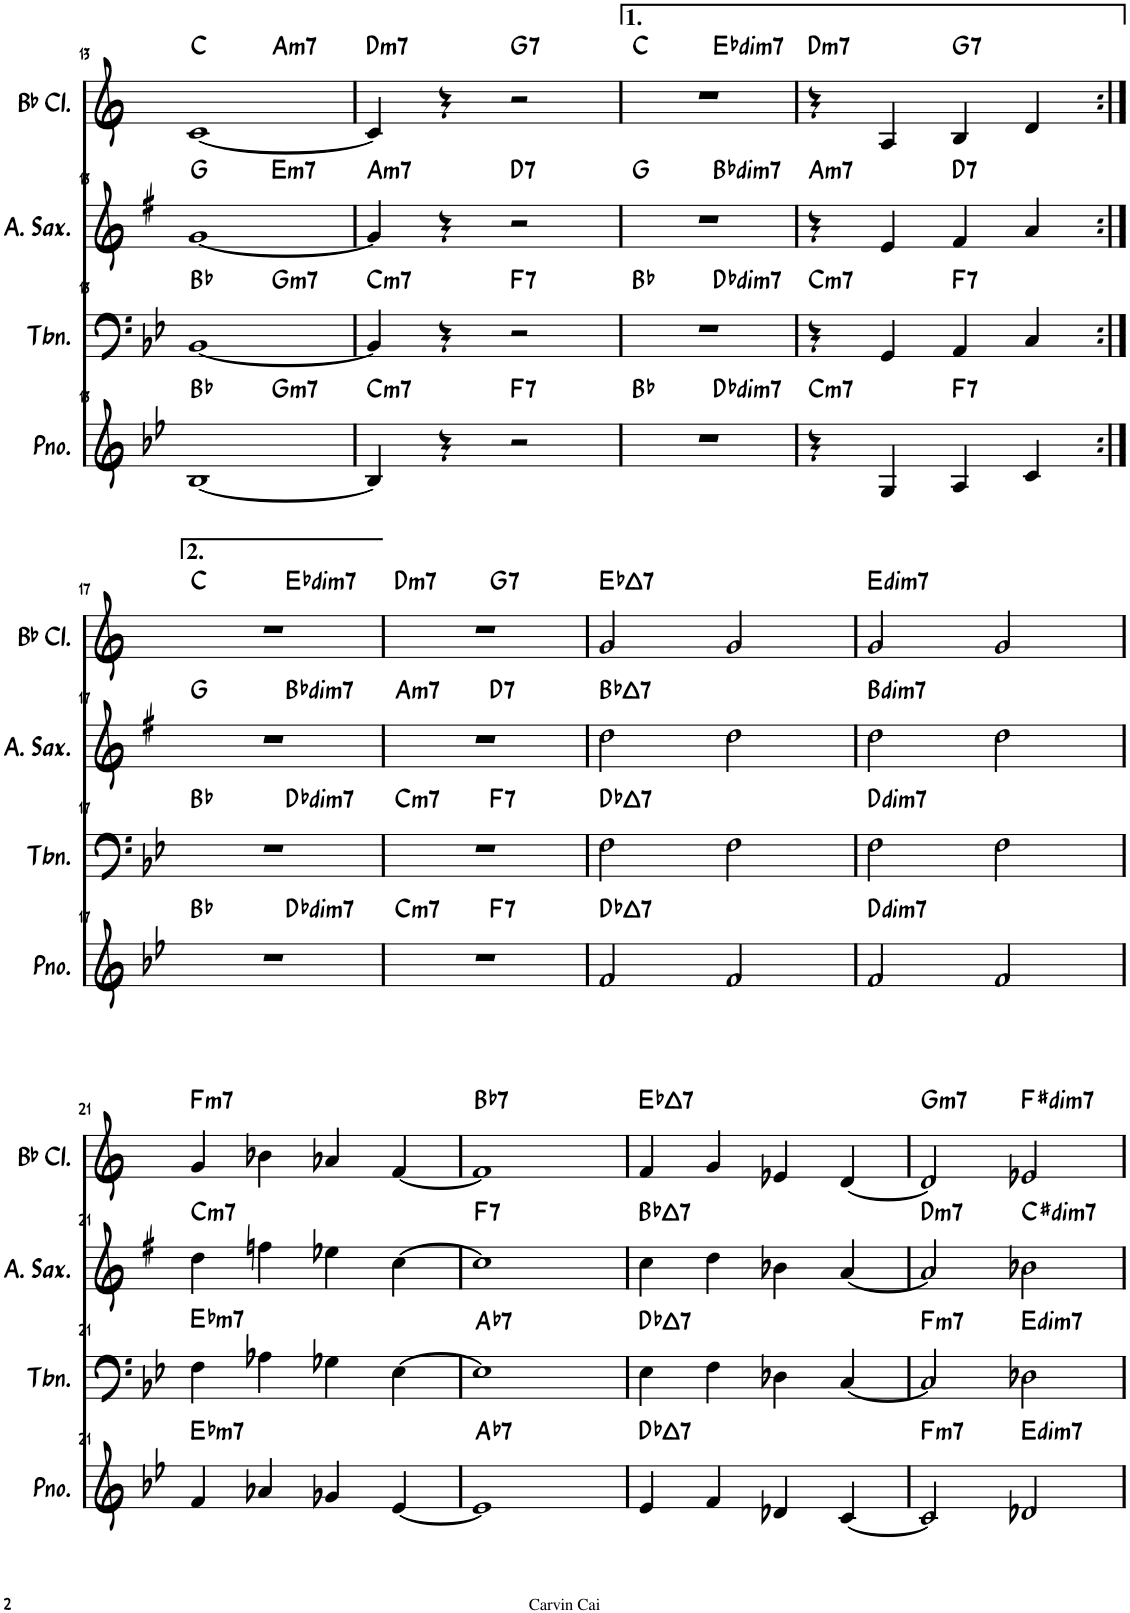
**kern	**harte	**kern	**harte	**kern	**harte	**kern	**harte
*part4	*part4	*part3	*part3	*part2	*part2	*part1	*part1
*staff4	*	*staff3	*	*staff2	*	*staff1	*
*I"钢琴	*	*I"长号	*	*I"中音萨克斯	*	*I"降B调单簧管	*
!!LO:PB:g=z
*clefG2	*	*clefF4	*	*clefG2	*	*clefG2	*
*	*	*	*	*Trd5c9	*	*Trd1c2	*
*k[b-e-]	*	*k[b-e-]	*	*k[f#]	*	*k[]	*
*M4/4	*	*M4/4	*	*M4/4	*	*M4/4	*
=13	=13	=13	=13	=13	=13	=13	=13
*^	*	*^	*	*^	*	*^	*
[1B-	2ryy	Bb:maj	[1BB-	2ryy	Bb:maj	[1g	2ryy	G:maj	[1c	2ryy	C:maj
!	!	!LO:H:kt=m7	!	!	!LO:H:kt=m7	!	!	!LO:H:kt=m7	!	!	!LO:H:kt=m7
.	2ryy	G:min7	.	2ryy	G:min7	.	2ryy	E:min7	.	2ryy	A:min7
=14	=14	=14	=14	=14	=14	=14	=14	=14	=14	=14	=14
!	!	!LO:H:kt=m7	!	!	!LO:H:kt=m7	!	!	!LO:H:kt=m7	!	!	!LO:H:kt=m7
*v	*v	*	*	*	*	*v	*v	*	*v	*v	*
*	*	*v	*v	*	*	*	*	*
4B-/]	C:min7	4BB-/]	C:min7	4g/]	A:min7	4c/]	D:min7
4r	.	4r	.	4r	.	4r	.
!	!LO:H:kt=7	!	!LO:H:kt=7	!	!LO:H:kt=7	!	!LO:H:kt=7
2r	F:7	2r	F:7	2r	D:7	2r	G:7
=15	=15	=15	=15	=15	=15	=15	=15
*^	*	*^	*	*^	*	*^	*
1r	2ryy	Bb:maj	1r	2ryy	Bb:maj	1r	2ryy	G:maj	1r	2ryy	C:maj
!	!	!LO:H:kt=dim7	!	!	!LO:H:kt=dim7	!	!	!LO:H:kt=dim7	!	!	!LO:H:kt=dim7
.	2ryy	Db:dim7	.	2ryy	Db:dim7	.	2ryy	Bb:dim7	.	2ryy	Eb:dim7
=16	=16	=16	=16	=16	=16	=16	=16	=16	=16	=16	=16
!	!	!LO:H:kt=m7	!	!	!LO:H:kt=m7	!	!	!LO:H:kt=m7	!	!	!LO:H:kt=m7
*v	*v	*	*	*	*	*v	*v	*	*v	*v	*
*	*	*v	*v	*	*	*	*	*
4r	C:min7	4r	C:min7	4r	A:min7	4r	D:min7
4G/	.	4GG/	.	4e/	.	4A/	.
!	!LO:H:kt=7	!	!LO:H:kt=7	!	!LO:H:kt=7	!	!LO:H:kt=7
4A/	F:7	4AA/	F:7	4f#/	D:7	4B/	G:7
4c/	.	4C/	.	4a/	.	4d/	.
!!LO:LB:g=z
=17:|!	=17:|!	=17:|!	=17:|!	=17:|!	=17:|!	=17:|!	=17:|!
*^	*	*^	*	*^	*	*^	*
1r	2ryy	Bb:maj	1r	2ryy	Bb:maj	1r	2ryy	G:maj	1r	2ryy	C:maj
!	!	!LO:H:kt=dim7	!	!	!LO:H:kt=dim7	!	!	!LO:H:kt=dim7	!	!	!LO:H:kt=dim7
.	2ryy	Db:dim7	.	2ryy	Db:dim7	.	2ryy	Bb:dim7	.	2ryy	Eb:dim7
=18	=18	=18	=18	=18	=18	=18	=18	=18	=18	=18	=18
!	!	!LO:H:kt=m7	!	!	!LO:H:kt=m7	!	!	!LO:H:kt=m7	!	!	!LO:H:kt=m7
1r	2ryy	C:min7	1r	2ryy	C:min7	1r	2ryy	A:min7	1r	2ryy	D:min7
!	!	!LO:H:kt=7	!	!	!LO:H:kt=7	!	!	!LO:H:kt=7	!	!	!LO:H:kt=7
.	2ryy	F:7	.	2ryy	F:7	.	2ryy	D:7	.	2ryy	G:7
=19	=19	=19	=19	=19	=19	=19	=19	=19	=19	=19	=19
!	!	!LO:H:kt=7	!	!	!LO:H:kt=7	!	!	!LO:H:kt=7	!	!	!LO:H:kt=7
*v	*v	*	*	*	*	*v	*v	*	*v	*v	*
*	*	*v	*v	*	*	*	*	*
2f/	Db:maj7	2F\	Db:maj7	2dd\	Bb:maj7	2g/	Eb:maj7
2f/	.	2F\	.	2dd\	.	2g/	.
=20	=20	=20	=20	=20	=20	=20	=20
!	!LO:H:kt=dim7	!	!LO:H:kt=dim7	!	!LO:H:kt=dim7	!	!LO:H:kt=dim7
2f/	D:dim7	2F\	D:dim7	2dd\	B:dim7	2g/	E:dim7
2f/	.	2F\	.	2dd\	.	2g/	.
!!LO:LB:g=z
=21	=21	=21	=21	=21	=21	=21	=21
!	!LO:H:kt=m7	!	!LO:H:kt=m7	!	!LO:H:kt=m7	!	!LO:H:kt=m7
4f/	Eb:min7	4F\	Eb:min7	4dd\	C:min7	4g/	F:min7
4a-X/	.	4A-X\	.	4ffn\	.	4b-X\	.
4g-X/	.	4G-X\	.	4ee-X\	.	4a-X/	.
[4e-/	.	[4E-\	.	[4cc\	.	[4f/	.
=22	=22	=22	=22	=22	=22	=22	=22
!	!LO:H:kt=7	!	!LO:H:kt=7	!	!LO:H:kt=7	!	!LO:H:kt=7
1e-]	Ab:7	1E-]	Ab:7	1cc]	F:7	1f]	Bb:7
=23	=23	=23	=23	=23	=23	=23	=23
!	!LO:H:kt=7	!	!LO:H:kt=7	!	!LO:H:kt=7	!	!LO:H:kt=7
4e-/	Db:maj7	4E-\	Db:maj7	4cc\	Bb:maj7	4f/	Eb:maj7
4f/	.	4F\	.	4dd\	.	4g/	.
4d-X/	.	4D-X\	.	4b-X\	.	4e-X/	.
[4c/	.	[4C/	.	[4a/	.	[4d/	.
=24	=24	=24	=24	=24	=24	=24	=24
!	!LO:H:kt=m7	!	!LO:H:kt=m7	!	!LO:H:kt=m7	!	!LO:H:kt=m7
2c/]	F:min7	2C/]	F:min7	2a/]	D:min7	2d/]	G:min7
!	!LO:H:kt=dim7	!	!LO:H:kt=dim7	!	!LO:H:kt=dim7	!	!LO:H:kt=dim7
2d-X/	E:dim7	2D-X\	E:dim7	2b-X\	C#:dim7	2e-X/	F#:dim7
=	=	=	=	=	=	=	=
*-	*-	*-	*-	*-	*-	*-	*-
